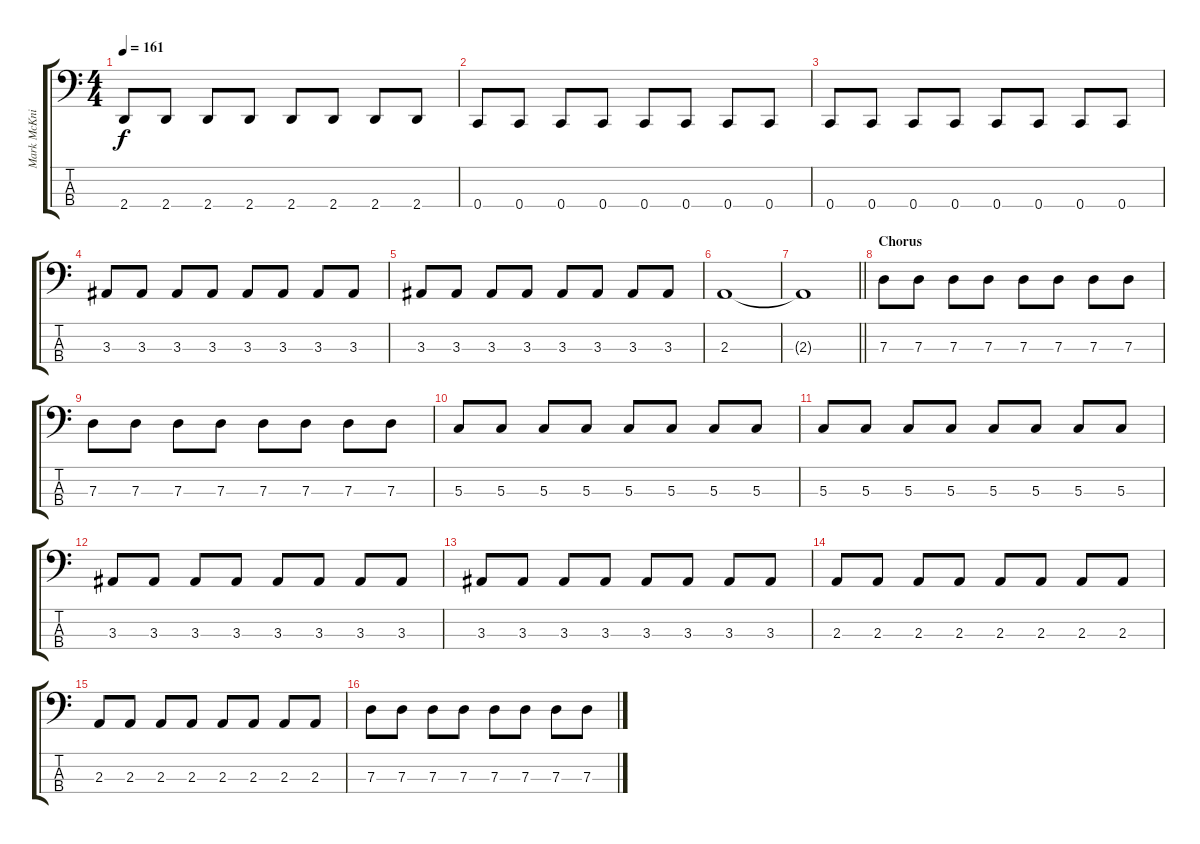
\track ("Mark McKnight" "Mark McKni") {instrument electricbasspick}
\staff {score tabs}
\tuning (F2 C2 G1 C1) {hide}
\ts (4 4)
\tempo 161
\clef f4
\ks c
2.4.8{dy f} 2.4.8 2.4.8 2.4.8 2.4.8 2.4.8 2.4.8 2.4.8 |
0.4.8 0.4.8 0.4.8 0.4.8 0.4.8 0.4.8 0.4.8 0.4.8 |
0.4.8 0.4.8 0.4.8 0.4.8 0.4.8 0.4.8 0.4.8 0.4.8 |
3.3.8 3.3.8 3.3.8 3.3.8 3.3.8 3.3.8 3.3.8 3.3.8 |
3.3.8 3.3.8 3.3.8 3.3.8 3.3.8 3.3.8 3.3.8 3.3.8 |
2.3.1 |
\barLineRight lightlight
2.3{t}.1 |
\section ("" "Chorus")
7.3.8 7.3.8 7.3.8 7.3.8 7.3.8 7.3.8 7.3.8 7.3.8 |
7.3.8 7.3.8 7.3.8 7.3.8 7.3.8 7.3.8 7.3.8 7.3.8 |
5.3.8 5.3.8 5.3.8 5.3.8 5.3.8 5.3.8 5.3.8 5.3.8 |
5.3.8 5.3.8 5.3.8 5.3.8 5.3.8 5.3.8 5.3.8 5.3.8 |
3.3.8 3.3.8 3.3.8 3.3.8 3.3.8 3.3.8 3.3.8 3.3.8 |
3.3.8 3.3.8 3.3.8 3.3.8 3.3.8 3.3.8 3.3.8 3.3.8 |
2.3.8 2.3.8 2.3.8 2.3.8 2.3.8 2.3.8 2.3.8 2.3.8 |
2.3.8 2.3.8 2.3.8 2.3.8 2.3.8 2.3.8 2.3.8 2.3.8 |
7.3.8 7.3.8 7.3.8 7.3.8 7.3.8 7.3.8 7.3.8 7.3.8
